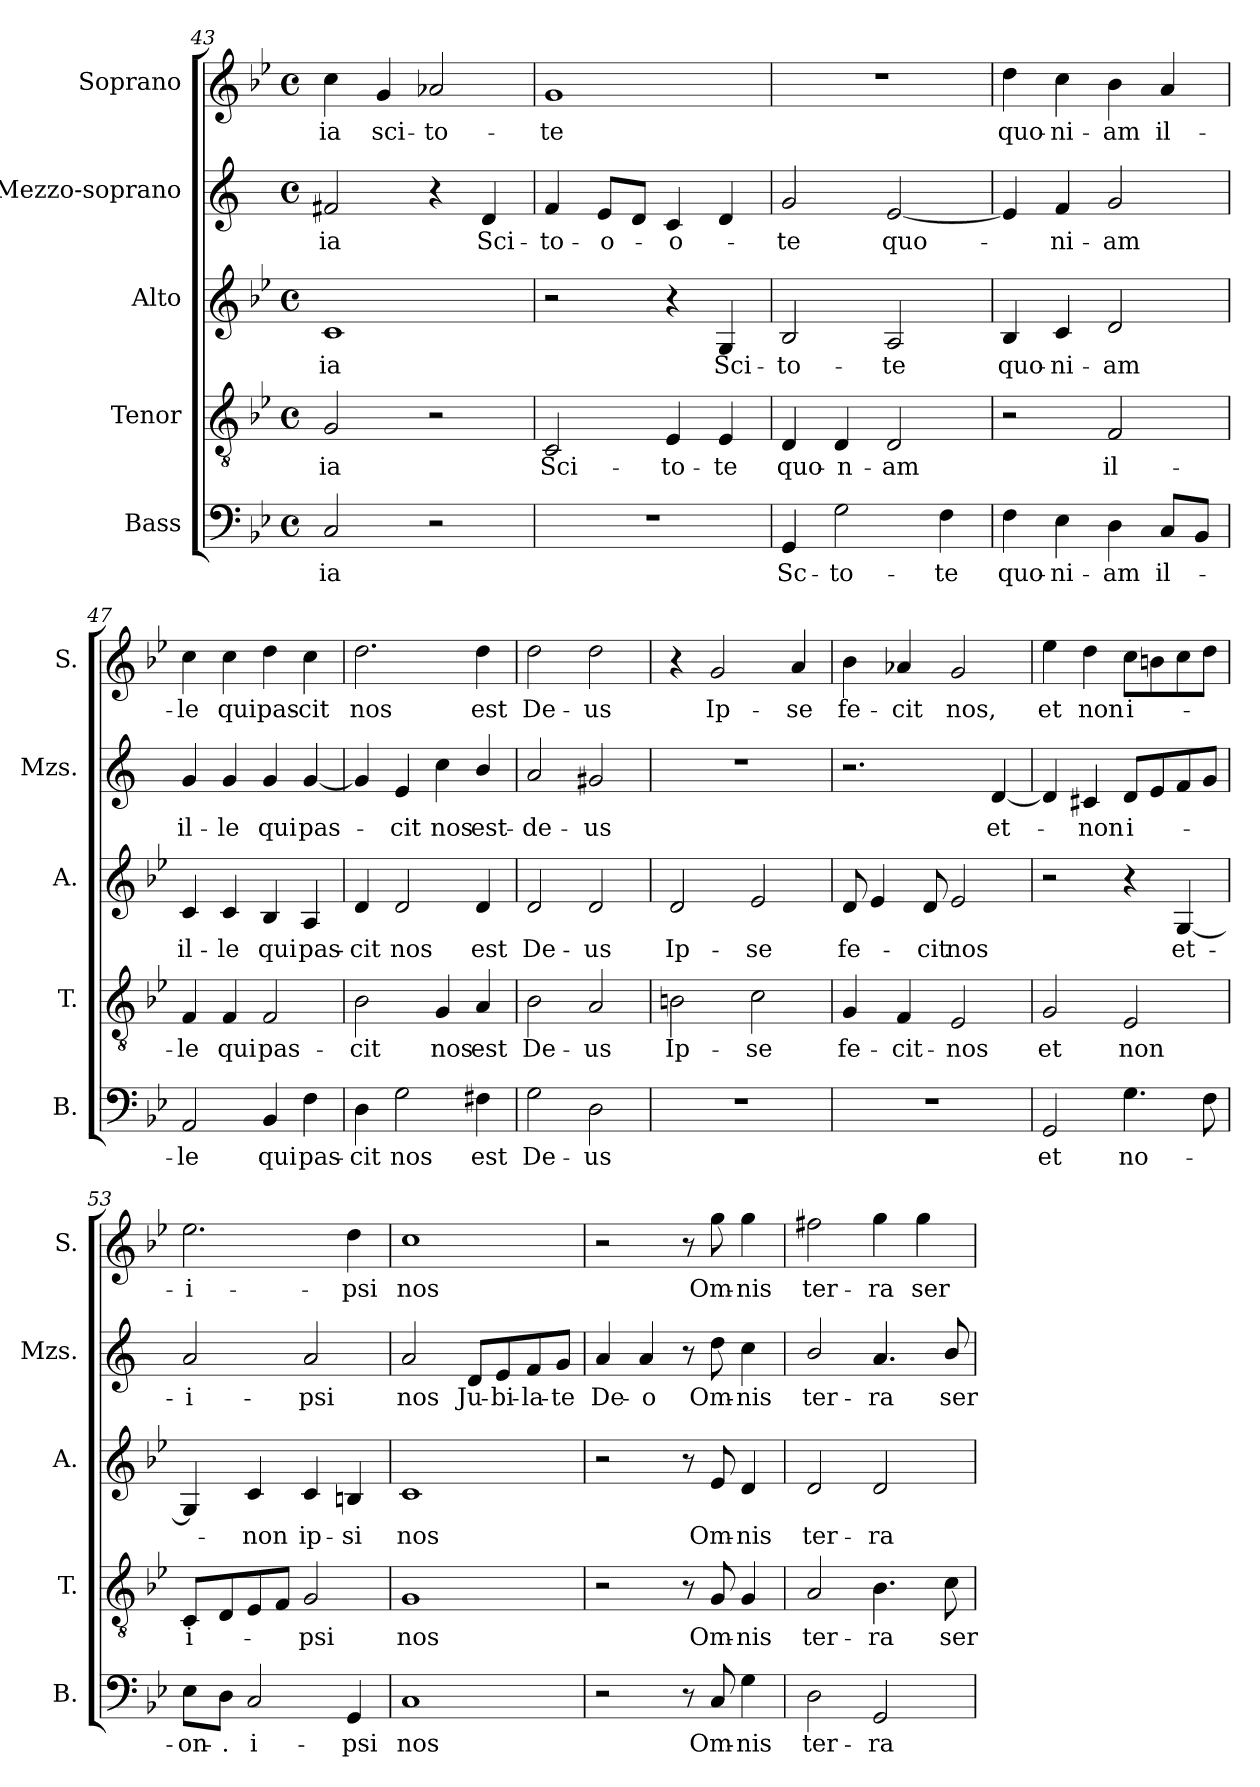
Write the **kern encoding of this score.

**kern	**text	**kern	**text	**kern	**text	**kern	**text	**kern	**text
*part5	*part5	*part4	*part4	*part3	*part3	*part2	*part2	*part1	*part1
*staff5	*staff5	*staff4	*staff4	*staff3	*staff3	*staff2	*staff2	*staff1	*staff1
*I"Bass	*	*I"Tenor	*	*I"Alto	*	*I"Mezzo-soprano	*	*I"Soprano	*
*I'B.	*	*I'T.	*	*I'A.	*	*I'Mzs.	*	*I'S.	*
*clefF4	*	*clefGv2	*	*clefG2	*	*clefG2	*	*clefG2	*
*	*	*	*	*	*	*ITrd1c2	*	*	*
*k[b-e-]	*	*k[b-e-]	*	*k[b-e-]	*	*k[b-e-]	*	*k[b-e-]	*
*M4/4	*	*M4/4	*	*M4/4	*	*M4/4	*	*M4/4	*
*met(c)	*	*met(c)	*	*met(c)	*	*met(c)	*	*met(c)	*
=43	=43	=43	=43	=43	=43	=43	=43	=43	=43
!	!LO:LY:b	!	!LO:LY:b	!	!LO:LY:b	!	!LO:LY:b	!	!LO:LY:b
2C/	-ia	2G/	-ia	1c	-ia	2en/	-ia	4cc\	-ia
!	!	!	!	!	!	!	!	!	!LO:LY:b
.	.	.	.	.	.	.	.	4g/	sci-
!	!	!	!	!	!	!	!	!	!LO:LY:b
2r	.	2r	.	.	.	4r	.	2a-X/	-to-
!	!	!	!	!	!	!	!LO:LY:b	!	!
.	.	.	.	.	.	4c/	Sci-	.	.
!!LO:PB:g=z
=44	=44	=44	=44	=44	=44	=44	=44	=44	=44
!	!	!	!LO:LY:b	!	!	!	!LO:LY:b	!	!LO:LY:b
1r	.	2C/	Sci-	2r	.	4e-/	-to-	1g	-te
!	!	!	!	!	!	!	!LO:LY:b	!	!
.	.	.	.	.	.	8d/L	-o-	.	.
.	.	.	.	.	.	8c/J	.	.	.
!	!	!	!LO:LY:b	!	!	!	!LO:LY:b	!	!
.	.	4E-/	-to-	4r	.	4B-/	-o-	.	.
!	!	!	!LO:LY:b	!	!LO:LY:b	!	!	!	!
.	.	4E-/	-te	4G/	Sci-	4c/	.	.	.
=45	=45	=45	=45	=45	=45	=45	=45	=45	=45
!	!LO:LY:b	!	!LO:LY:b	!	!LO:LY:b	!	!LO:LY:b	!	!
4GG/	Sc-	4D/	quo-	2B-/	-to-	2f/	-te	1r	.
!	!LO:LY:b	!	!LO:LY:b	!	!	!	!	!	!
2G\	-to-	4D/	-n-	.	.	.	.	.	.
!	!	!	!LO:LY:b	!	!LO:LY:b	!	!LO:LY:b	!	!
.	.	2D/	-am	2A/	-te	[2d/	quo-	.	.
!	!LO:LY:b	!	!	!	!	!	!	!	!
4F\	-te	.	.	.	.	.	.	.	.
=46	=46	=46	=46	=46	=46	=46	=46	=46	=46
!	!LO:LY:b	!	!	!	!LO:LY:b	!	!	!	!LO:LY:b
4F\	quo-	2r	.	4B-/	quo-	4d/]	.	4dd\	quo-
!	!LO:LY:b	!	!	!	!LO:LY:b	!	!LO:LY:b	!	!LO:LY:b
4E-\	-ni-	.	.	4c/	-ni-	4e-/	-ni-	4cc\	-ni-
!	!LO:LY:b	!	!LO:LY:b	!	!LO:LY:b	!	!LO:LY:b	!	!LO:LY:b
4D\	-am	2F/	il-	2d/	-am	2f/	-am	4b-\	-am
!	!LO:LY:b	!	!	!	!	!	!	!	!LO:LY:b
8C/L	il-	.	.	.	.	.	.	4a/	il-
8BB-/J	.	.	.	.	.	.	.	.	.
=47	=47	=47	=47	=47	=47	=47	=47	=47	=47
!	!LO:LY:b	!	!LO:LY:b	!	!LO:LY:b	!	!LO:LY:b	!	!LO:LY:b
2AA/	-le	4F/	-le	4c/	il-	4f/	il-	4cc\	-le
!	!	!	!LO:LY:b	!	!LO:LY:b	!	!LO:LY:b	!	!LO:LY:b
.	.	4F/	qui	4c/	-le	4f/	-le	4cc\	qui
!	!LO:LY:b	!	!LO:LY:b	!	!LO:LY:b	!	!LO:LY:b	!	!LO:LY:b
4BB-/	qui	2F/	pas-	4B-/	qui	4f/	qui	4dd\	pas-
!	!LO:LY:b	!	!	!	!LO:LY:b	!	!LO:LY:b	!	!LO:LY:b
4F\	pas-	.	.	4A/	pas-	[4f/	pas-	4cc\	-cit
=48	=48	=48	=48	=48	=48	=48	=48	=48	=48
!	!LO:LY:b	!	!LO:LY:b	!	!LO:LY:b	!	!	!	!LO:LY:b
4D\	-cit	2B-\	-cit	4d/	-cit	4f/]	.	2.dd\	nos
!	!LO:LY:b	!	!	!	!LO:LY:b	!	!LO:LY:b	!	!
2G\	nos	.	.	2d/	nos	4d/	-cit	.	.
!	!	!	!LO:LY:b	!	!	!	!LO:LY:b	!	!
.	.	4G/	nos	.	.	4b-\	nos	.	.
!	!LO:LY:b	!	!LO:LY:b	!	!LO:LY:b	!	!LO:LY:b	!	!LO:LY:b
4F#X\	est	4A/	est	4d/	est	4a/	est-	4dd\	est
=49	=49	=49	=49	=49	=49	=49	=49	=49	=49
!	!LO:LY:b	!	!LO:LY:b	!	!LO:LY:b	!	!LO:LY:b	!	!LO:LY:b
2G\	De-	2B-\	De-	2d/	De-	2g/	-de-	2dd\	De-
!	!LO:LY:b	!	!LO:LY:b	!	!LO:LY:b	!	!LO:LY:b	!	!LO:LY:b
2D\	-us	2A/	-us	2d/	-us	2f#X/	-us	2dd\	-us
!!LO:LB:g=z
=50	=50	=50	=50	=50	=50	=50	=50	=50	=50
!	!	!	!LO:LY:b	!	!LO:LY:b	!	!	!	!
1r	.	2Bn\	Ip-	2d/	Ip-	1r	.	4r	.
!	!	!	!	!	!	!	!	!	!LO:LY:b
.	.	.	.	.	.	.	.	2g/	Ip-
!	!	!	!LO:LY:b	!	!LO:LY:b	!	!	!	!
.	.	2c\	-se	2e-/	-se	.	.	.	.
!	!	!	!	!	!	!	!	!	!LO:LY:b
.	.	.	.	.	.	.	.	4a/	-se
=51	=51	=51	=51	=51	=51	=51	=51	=51	=51
!	!	!	!LO:LY:b	!	!LO:LY:b	!	!	!	!LO:LY:b
1r	.	4G/	fe-	8d/	fe-	2.r	.	4b-\	fe-
.	.	.	.	4e-/	.	.	.	.	.
!	!	!	!LO:LY:b	!	!	!	!	!	!LO:LY:b
.	.	4F/	-cit-	.	.	.	.	4a-X/	-cit
!	!	!	!	!	!LO:LY:b	!	!	!	!
.	.	.	.	8d/	-cit	.	.	.	.
!	!	!	!LO:LY:b	!	!LO:LY:b	!	!	!	!LO:LY:b
.	.	2E-/	-nos	2e-/	nos	.	.	2g/	nos,
!	!	!	!	!	!	!	!LO:LY:b	!	!
.	.	.	.	.	.	[4c/	et-	.	.
=52	=52	=52	=52	=52	=52	=52	=52	=52	=52
!	!LO:LY:b	!	!LO:LY:b	!	!	!	!	!	!LO:LY:b
2GG/	et	2G/	et	2r	.	4c/]	.	4ee-\	et
!	!	!	!	!	!	!	!LO:LY:b	!	!LO:LY:b
.	.	.	.	.	.	4Bn/	-non	4dd\	non
!	!LO:LY:b	!	!LO:LY:b	!	!	!	!LO:LY:b	!	!LO:LY:b
4.G\	no-	2E-/	non	4r	.	8c/L	i-	8cc\L	i-
.	.	.	.	.	.	8d/	.	8bn\	.
!	!	!	!	!	!LO:LY:b	!	!	!	!
.	.	.	.	[4G/	et-	8e-/	.	8cc\	.
8F\	.	.	.	.	.	8f/J	.	8dd\J	.
=53	=53	=53	=53	=53	=53	=53	=53	=53	=53
!	!LO:LY:b	!	!LO:LY:b	!	!	!	!LO:LY:b	!	!LO:LY:b
8E-\L	-on-	8C/L	i-	4G/]	.	2g/	-i-	2.ee-\	-i-
!	!LO:LY:b	!	!	!	!	!	!	!	!
8D\J	-.	8D/	.	.	.	.	.	.	.
!	!LO:LY:b	!	!	!	!LO:LY:b	!	!	!	!
2C/	i-	8E-/	.	4c/	-non	.	.	.	.
.	.	8F/J	.	.	.	.	.	.	.
!	!	!	!LO:LY:b	!	!LO:LY:b	!	!LO:LY:b	!	!
.	.	2G/	-psi	4c/	ip-	2g/	-psi	.	.
!	!LO:LY:b	!	!	!	!LO:LY:b	!	!	!	!LO:LY:b
4GG/	-psi	.	.	4Bn/	-si	.	.	4dd\	-psi
=54	=54	=54	=54	=54	=54	=54	=54	=54	=54
!	!LO:LY:b	!	!LO:LY:b	!	!LO:LY:b	!	!LO:LY:b	!	!LO:LY:b
1C	nos	1G	nos	1c	nos	2g/	nos	1cc	nos
!	!	!	!	!	!	!	!LO:LY:b	!	!
.	.	.	.	.	.	8c/L	Ju-	.	.
!	!	!	!	!	!	!	!LO:LY:b	!	!
.	.	.	.	.	.	8d/	-bi-	.	.
!	!	!	!	!	!	!	!LO:LY:b	!	!
.	.	.	.	.	.	8e-/	-la-	.	.
!	!	!	!	!	!	!	!LO:LY:b	!	!
.	.	.	.	.	.	8f/J	-te	.	.
=55	=55	=55	=55	=55	=55	=55	=55	=55	=55
!	!	!	!	!	!	!	!LO:LY:b	!	!
2r	.	2r	.	2r	.	4g/	De-	2r	.
!	!	!	!	!	!	!	!LO:LY:b	!	!
.	.	.	.	.	.	4g/	-o	.	.
8r	.	8r	.	8r	.	8r	.	8r	.
!	!LO:LY:b	!	!LO:LY:b	!	!LO:LY:b	!	!LO:LY:b	!	!LO:LY:b
8C/	Om-	8G/	Om-	8e-/	Om-	8cc\	Om-	8gg\	Om-
!	!LO:LY:b	!	!LO:LY:b	!	!LO:LY:b	!	!LO:LY:b	!	!LO:LY:b
4G\	-nis	4G/	-nis	4d/	-nis	4b-\	-nis	4gg\	-nis
!!LO:LB:g=z
=56	=56	=56	=56	=56	=56	=56	=56	=56	=56
!	!LO:LY:b	!	!LO:LY:b	!	!LO:LY:b	!	!LO:LY:b	!	!LO:LY:b
2D\	ter-	2A/	ter-	2d/	ter-	2a/	ter-	2ff#X\	ter-
!	!LO:LY:b	!	!LO:LY:b	!	!LO:LY:b	!	!LO:LY:b	!	!LO:LY:b
2GG/	-ra	4.B-\	-ra	2d/	-ra	4.g/	-ra	4gg\	-ra
!	!	!	!	!	!	!	!	!	!LO:LY:b
.	.	.	.	.	.	.	.	4gg\	ser-
!	!	!	!LO:LY:b	!	!	!	!LO:LY:b	!	!
.	.	8c\	ser-	.	.	8a/	ser-	.	.
=	=	=	=	=	=	=	=	=	=
*-	*-	*-	*-	*-	*-	*-	*-	*-	*-
